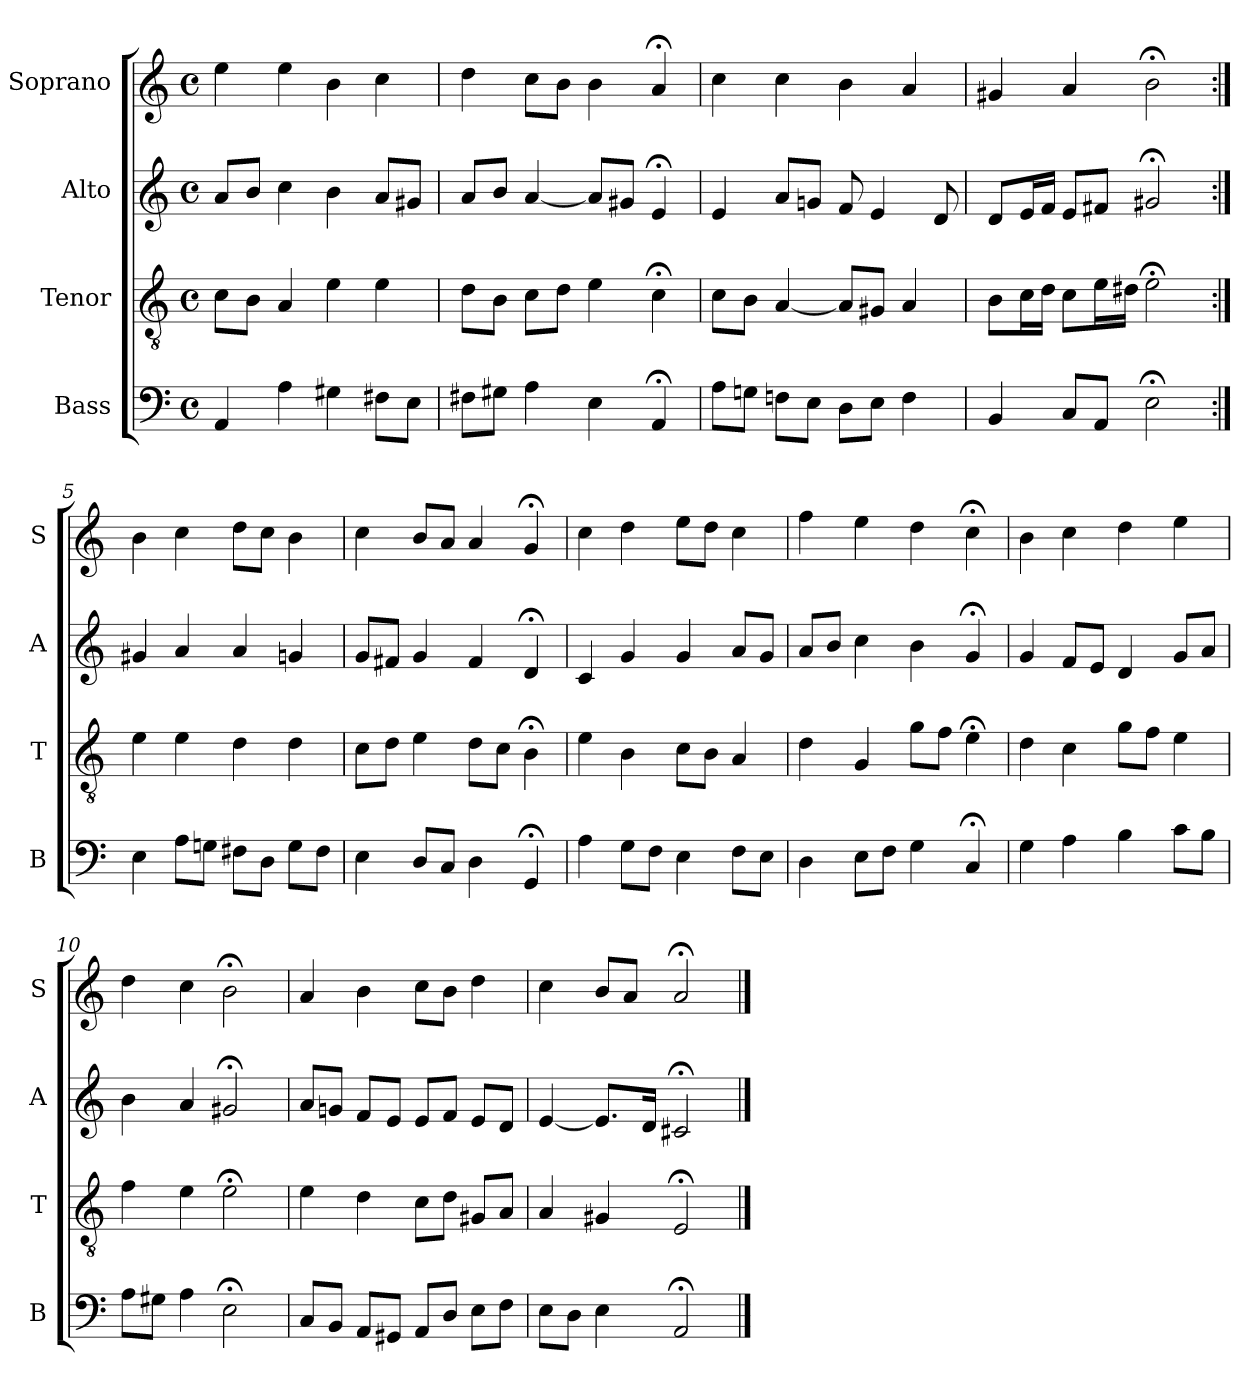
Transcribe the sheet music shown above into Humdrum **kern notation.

**kern	**kern	**kern	**kern
*part4	*part3	*part2	*part1
*staff4	*staff3	*staff2	*staff1
*I"Bass	*I"Tenor	*I"Alto	*I"Soprano
*I'B	*I'T	*I'A	*I'S
*clefF4	*clefGv2	*clefG2	*clefG2
*k[]	*k[]	*k[]	*k[]
*a:	*a:	*a:	*a:
*M4/4	*M4/4	*M4/4	*M4/4
*met(c)	*met(c)	*met(c)	*met(c)
*MM100	*MM100	*MM100	*MM100
=1	=1	=1	=1
4AA	8cL	8aL	4ee
.	8BJ	8bJ	.
4A	4A	4cc	4ee
4G#X	4e	4b	4b
8F#XL	4e	8aL	4cc
8EJ	.	8g#XJ	.
=2	=2	=2	=2
8F#XL	8dL	8aL	4dd
8G#XJ	8BJ	8bJ	.
4A	8cL	[4a	8ccL
.	8dJ	.	8bJ
4E	4e	8aL]	4b
.	.	8g#XJ	.
4AA;<	4c;<	4e;<	4a;<
=3	=3	=3	=3
8AL	8cL	4e	4cc
8GnJ	8BJ	.	.
8FnL	[4A	8aL	4cc
8EJ	.	8gnJ	.
8DL	8AL]	8f	4b
8EJ	8G#XJ	4e	.
4F	4A	.	4a
.	.	8d	.
=4	=4	=4	=4
4BB	8BL	8dL	4g#X
.	16cL	16eL	.
.	16dJJ	16fJJ	.
8CL	8cL	8eL	4ai
8AAJ	16eL	8f#XJ	.
.	16d#XiJJ	.	.
2E;<	2e;<i	2g#X;<	2b;<i
=5:|!	=5:|!	=5:|!	=5:|!
4E	4e	4g#X	4b
8AL	4e	4a	4cc
8GnJ	.	.	.
8F#XL	4d	4a	8ddL
8DJ	.	.	8ccJ
8GL	4d	4gn	4b
8F#J	.	.	.
=6	=6	=6	=6
4E	8cL	8gL	4cc
.	8dJ	8f#XJ	.
8DL	4e	4g	8bL
8CJ	.	.	8aJ
4D	8dL	4f#	4a
.	8cJ	.	.
4GG;<	4B;<	4d;<	4g;<
=7	=7	=7	=7
4A	4e	4c	4cc
8GL	4B	4g	4dd
8FJ	.	.	.
4E	8cL	4g	8eeL
.	8BJ	.	8ddJ
8FL	4A	8aL	4cc
8EJ	.	8gJ	.
=8	=8	=8	=8
4D	4d	8aL	4ff
.	.	8bJ	.
8EL	4G	4cc	4ee
8FJ	.	.	.
4G	8gL	4b	4dd
.	8fJ	.	.
4C;<	4e;<	4g;<	4cc;<
=9	=9	=9	=9
4G	4d	4g	4b
4A	4c	8fL	4cc
.	.	8eJ	.
4Bi	8gL	4di	4dd
.	8fJ	.	.
8ciL	4e	8giL	4ee
8BJ	.	8aJ	.
=10	=10	=10	=10
8AL	4f	4b	4dd
8G#XJ	.	.	.
4A	4e	4a	4cc
2E;<	2e;<	2g#X;<	2b;<
=11	=11	=11	=11
8CL	4e	8aL	4a
8BBJ	.	8gnJ	.
8AAL	4d	8fL	4b
8GG#XJ	.	8eJ	.
8AAL	8cL	8eL	8ccL
8DJ	8dJ	8fJ	8bJ
8EL	8G#XL	8eL	4dd
8FJ	8AJ	8dJ	.
=12	=12	=12	=12
8EL	4A	[4e	4cc
8DJ	.	.	.
4E	4G#X	8.eL]	8bL
.	.	.	8aJ
.	.	16dJk	.
2AA;<	2E;<	2c#X;<	2a;<
==	==	==	==
*-	*-	*-	*-
